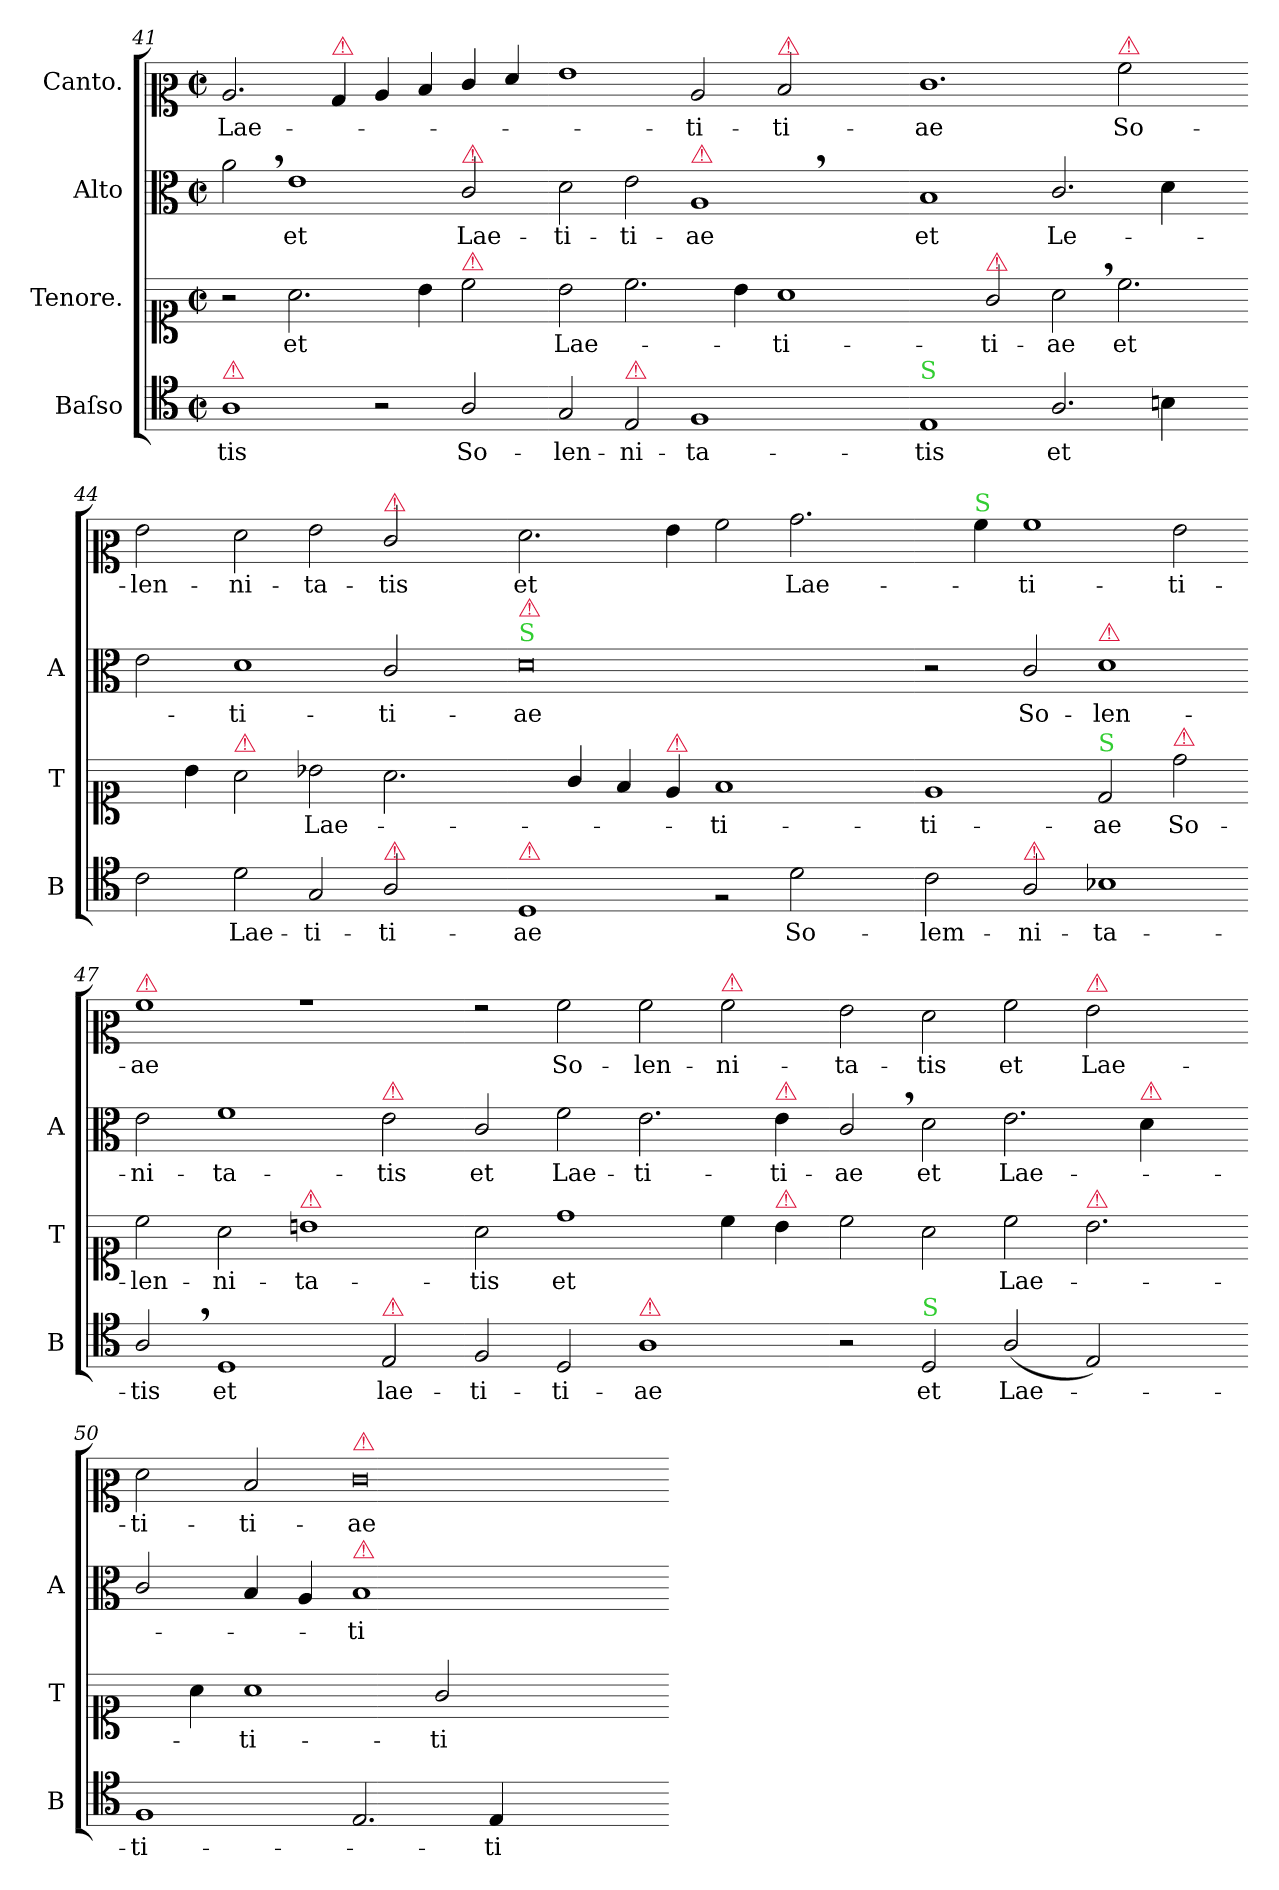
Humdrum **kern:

**kern	**text	**kern	**text	**kern	**text	**kern	**text
*part4	*part4	*part3	*part3	*part2	*part2	*part1	*part1
*staff4	*staff4	*staff3	*staff3	*staff2	*staff2	*staff1	*staff1
*I"Baſso	*	*I"Tenore.	*	*I"Alto	*	*I"Canto.	*
*I'B	*	*I'T	*	*I'A	*	*	*
*clefC4	*	*clefC1	*	*clefC3	*	*clefC2	*
*	*	*ITrd8c12	*	*	*	*	*
*k[]	*	*k[]	*	*k[]	*	*k[]	*
*M2/1	*	*M2/1	*	*M2/1	*	*M2/1	*
*met(c|)	*	*met(c|)	*	*met(c|)	*	*met(c|)	*
=41	=41	=41	=41	=41	=41	=41	=41
!LO:TX:a:color=crimson:t=⚠	!	!	!	!	!	!	!
1A\	-tis	2r	.	2a,<\	.	2.c/	Lae-
.	.	2.A\	et	1e\	et	.	.
!	!	!	!	!	!	!LO:TX:a:color=crimson:t=⚠	!
.	.	.	.	.	.	4B/	.
2r	.	.	.	.	.	4c/	.
.	.	4B\	.	.	.	4d/	.
!	!	!	!	!LO:TX:a:color=crimson:t=⚠	!	!	!
!	!	!LO:TX:a:color=crimson:t=⚠	!	!	!	!	!
2A/	So-	2c\	.	2c/	Lae-	4e/	.
.	.	.	.	.	.	4f/	.
=42-	=42-	=42-	=42-	=42-	=42-	=42-	=42-
2G/	-len-	2B\	Lae-	2d\	-ti-	1g\	.
!LO:TX:a:color=crimson:t=⚠	!	!	!	!	!	!	!
2E/	-ni-	2.c\	.	2e\	-ti-	.	.
!	!	!	!	!LO:TX:a:color=crimson:t=⚠	!	!	!
1F/	-ta-	.	.	1A,</	-ae	2c/	-ti-
.	.	4B\	.	.	.	.	.
!	!	!	!	!	!	!LO:TX:a:color=crimson:t=⚠	!
.	.	1A\	-ti-	.	.	2d/	-ti-
2ryy	.	.	.	2ryy	.	2ryy	.
=43-	=43-	=43-	=43-	=43-	=43-	=43-	=43-
!LO:TX:a:color=limegreen:t=S	!	!	!	!	!	!	!
!	!	!	!	!	!LO:LY:i	!	!
1E/	-tis	2ryy	.	1B/	et	1.e\	-ae
!	!	!LO:TX:a:color=crimson:t=⚠	!	!	!	!	!
.	.	2G/	-ti-	.	.	.	.
!	!	!	!	!	!LO:LY:i	!	!
2.A/	et	2A,<\	-ae	2.c/	Le-	.	.
!	!	!	!	!	!	!LO:TX:a:color=crimson:t=⚠	!
.	.	2.c\	et	.	.	2a\	So-
4Bn\	.	.	.	4d\	.	.	.
4ryy	.	.	.	4ryy	.	4ryy	.
=44-	=44-	=44-	=44-	=44-	=44-	=44-	=44-
2c\	.	4ryy	.	2e\	.	2g\	-len-
.	.	4B\	.	.	.	.	.
!	!	!LO:TX:a:color=crimson:t=⚠	!	!	!	!	!
!	!	!	!	!	!LO:LY:i	!	!
2d\	Lae-	2A\	.	1d\	-ti-	2f\	-ni-
2G/	-ti-	2B-X\	Lae-	.	.	2g\	-ta-
!	!	!	!	!	!	!LO:TX:a:color=crimson:t=⚠	!
!LO:TX:a:color=crimson:t=⚠	!	!	!	!	!	!	!
!	!	!	!	!	!LO:LY:i	!	!
2A/	-ti-	2.A\	.	2c/	-ti-	2e/	-tis
4ryy	.	.	.	4ryy	.	4ryy	.
=45-	=45-	=45-	=45-	=45-	=45-	=45-	=45-
!	!	!	!	!LO:TX:a:color=limegreen:t=S	!	!	!
!	!	!	!	!LO:TX:a:color=crimson:t=⚠	!	!	!
!LO:TX:a:color=crimson:t=⚠	!	!	!	!	!	!	!
!	!	!	!	!	!LO:LY:i	!	!
1D/	-ae	4ryy	.	0d\	-ae	2.f\	et
.	.	4G/	.	.	.	.	.
.	.	4F/	.	.	.	.	.
!	!	!LO:TX:a:color=crimson:t=⚠	!	!	!	!	!
.	.	4E/	.	.	.	4g\	.
2rF	.	1F/	-ti-	.	.	2a\	.
2d\	So-	.	.	.	.	2.b\	Lae-
4ryy	.	4ryy	.	4ryy	.	.	.
=46-	=46-	=46-	=46-	=46-	=46-	=46-	=46-
2c\	-lem-	1E/	-ti-	2r	.	4ryy	.
!	!	!	!	!	!	!LO:TX:a:color=limegreen:t=S	!
.	.	.	.	.	.	4a\	.
!LO:TX:a:color=crimson:t=⚠	!	!	!	!	!	!	!
2A/	-ni-	.	.	2c/	So-	1a\	-ti-
!	!	!	!	!LO:TX:a:color=crimson:t=⚠	!	!	!
!	!	!LO:TX:a:color=limegreen:t=S	!	!	!	!	!
1B-X\	-ta-	2D/	-ae	1d\	-len-	.	.
!	!	!LO:TX:a:color=crimson:t=⚠	!	!	!	!	!
.	.	2d\	So-	.	.	2g\	-ti-
=47-	=47-	=47-	=47-	=47-	=47-	=47-	=47-
!	!	!	!	!	!	!LO:TX:a:color=crimson:t=⚠	!
2A,</	-tis	2c\	-len-	2e\	-ni-	1a\	-ae
1D/	et	2A\	-ni-	1f\	-ta-	.	.
!	!	!LO:TX:a:color=crimson:t=⚠	!	!	!	!	!
.	.	1Bn/	-ta-	.	.	1rb	.
!	!	!	!	!LO:TX:a:color=crimson:t=⚠	!	!	!
!LO:TX:a:color=crimson:t=⚠	!	!	!	!	!	!	!
2E/	lae-	.	.	2e\	-tis	.	.
=48-	=48-	=48-	=48-	=48-	=48-	=48-	=48-
2F/	-ti-	2A\	-tis	2c/	et	2rg	.
2D/	-ti-	1d/	et	2f\	Lae-	2a\	So-
!LO:TX:a:color=crimson:t=⚠	!	!	!	!	!	!	!
1A\	-ae	.	.	2.e\	-ti-	2a\	-len-
!	!	!	!	!	!	!LO:TX:a:color=crimson:t=⚠	!
.	.	4c\	.	.	.	2a\	-ni-
!	!	!	!	!LO:TX:a:color=crimson:t=⚠	!	!	!
!	!	!LO:TX:a:color=crimson:t=⚠	!	!	!	!	!
.	.	4B\	.	4e\	-ti-	.	.
=49-	=49-	=49-	=49-	=49-	=49-	=49-	=49-
2r	.	2c\	.	2c,</	-ae	2g\	-ta-
!LO:TX:a:color=limegreen:t=S	!	!	!	!	!	!	!
2D/	et	2A\	.	2d\	et	2f\	-tis
(2A/	Lae-	2c\	Lae-	2.e\	Lae-	2a\	et
!	!	!	!	!	!	!LO:TX:a:color=crimson:t=⚠	!
!	!	!LO:TX:a:color=crimson:t=⚠	!	!	!	!	!
2E/)	.	2.B\	.	.	.	2g\	Lae-
!	!	!	!	!LO:TX:a:color=crimson:t=⚠	!	!	!
.	.	.	.	4d\	.	.	.
4ryy	.	.	.	4ryy	.	4ryy	.
=50-	=50-	=50-	=50-	=50-	=50-	=50-	=50-
1F/	-ti-	4ryy	.	2c/	.	2f\	-ti-
.	.	4A\	.	.	.	.	.
.	.	1A/	-ti-	4B/	.	2d/	-ti-
.	.	.	.	4A/	.	.	.
!	!	!	!	!	!	!LO:TX:a:color=crimson:t=⚠	!
!	!	!	!	!LO:TX:a:color=crimson:t=⚠	!	!	!
2.E/	.	.	.	1B/	-ti-	0e\	-ae
.	.	2G/	-ti-	.	.	.	.
4E/	-ti-	.	.	.	.	.	.
1ryy	.	1ryy	.	1ryy	.	.	.
=-	=-	=-	=-	=-	=-	=-	=-
*-	*-	*-	*-	*-	*-	*-	*-
